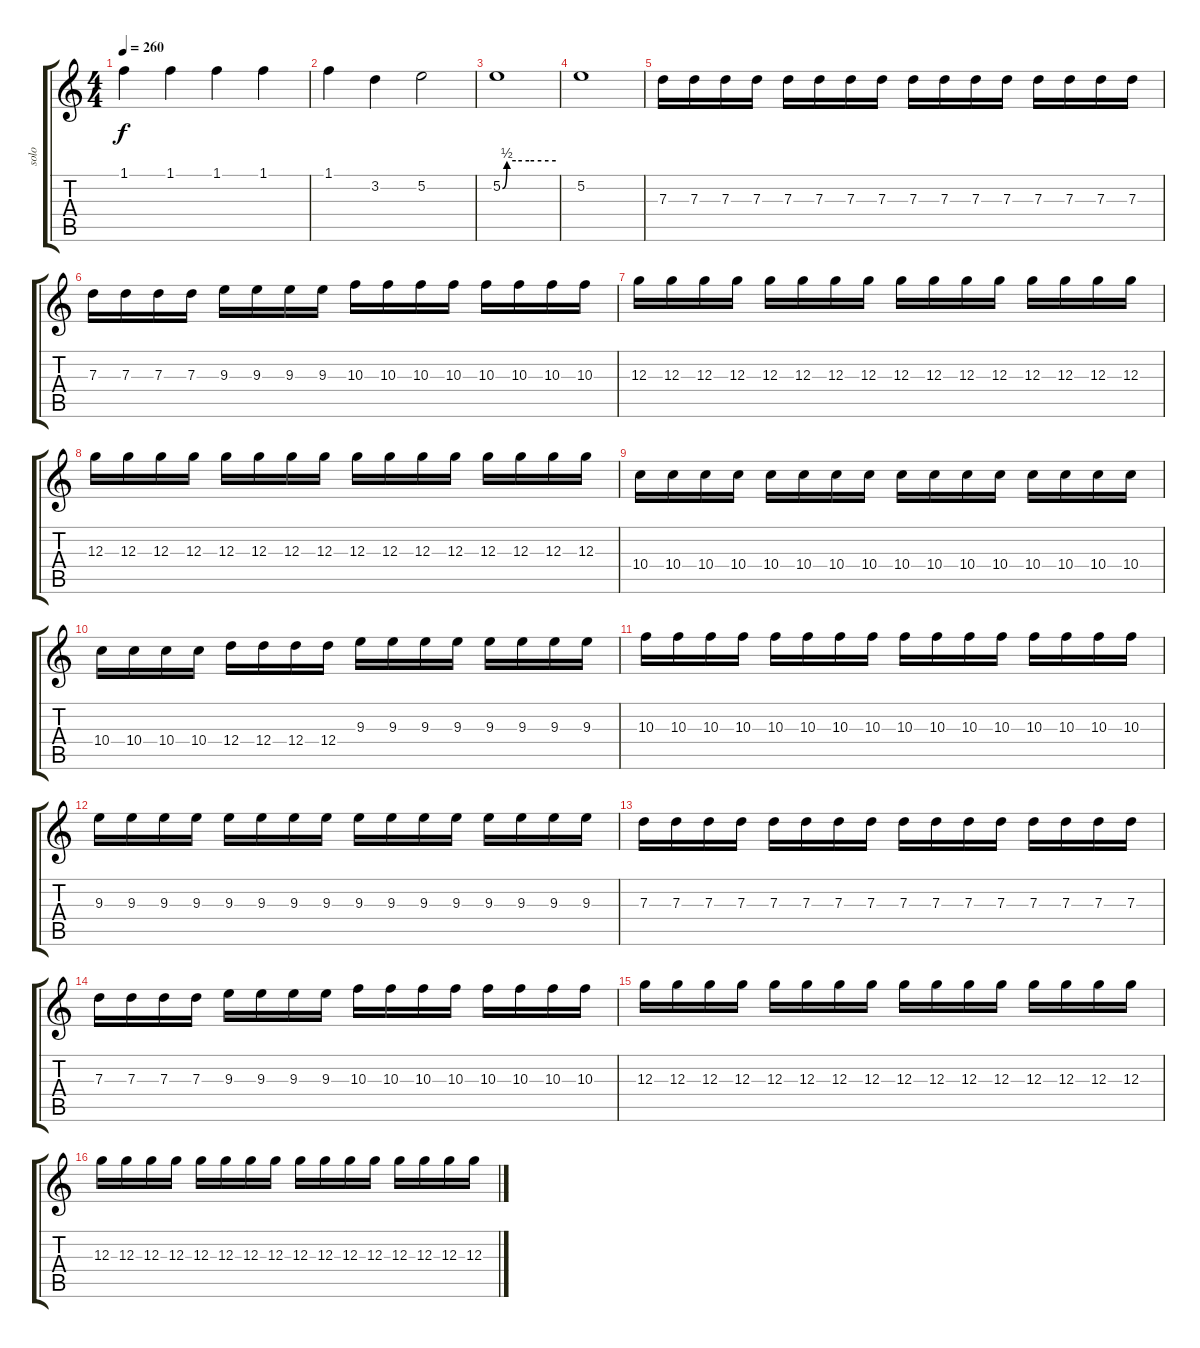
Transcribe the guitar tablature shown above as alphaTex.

\track ("solo" "solo") {instrument distortionguitar}
\staff {score tabs}
\tuning (E4 B3 G3 D3 A2 E2) {hide}
\ts (4 4)
\tempo 260
\clef g2
\ks c
1.1.4{dy f} 1.1.4 1.1.4 1.1.4 |
1.1.4 3.2.4 5.2.2 |
5.2{be (custom 0 0 5 2 15 2 30 2 60 2)}.1 |
5.2.1 |
7.3.16 7.3.16 7.3.16 7.3.16 7.3.16 7.3.16 7.3.16 7.3.16 7.3.16 7.3.16 7.3.16 7.3.16 7.3.16 7.3.16 7.3.16 7.3.16 |
7.3.16 7.3.16 7.3.16 7.3.16 9.3.16 9.3.16 9.3.16 9.3.16 10.3.16 10.3.16 10.3.16 10.3.16 10.3.16 10.3.16 10.3.16 10.3.16 |
12.3.16 12.3.16 12.3.16 12.3.16 12.3.16 12.3.16 12.3.16 12.3.16 12.3.16 12.3.16 12.3.16 12.3.16 12.3.16 12.3.16 12.3.16 12.3.16 |
12.3.16 12.3.16 12.3.16 12.3.16 12.3.16 12.3.16 12.3.16 12.3.16 12.3.16 12.3.16 12.3.16 12.3.16 12.3.16 12.3.16 12.3.16 12.3.16 |
10.4.16 10.4.16 10.4.16 10.4.16 10.4.16 10.4.16 10.4.16 10.4.16 10.4.16 10.4.16 10.4.16 10.4.16 10.4.16 10.4.16 10.4.16 10.4.16 |
10.4.16 10.4.16 10.4.16 10.4.16 12.4.16 12.4.16 12.4.16 12.4.16 9.3.16 9.3.16 9.3.16 9.3.16 9.3.16 9.3.16 9.3.16 9.3.16 |
10.3.16 10.3.16 10.3.16 10.3.16 10.3.16 10.3.16 10.3.16 10.3.16 10.3.16 10.3.16 10.3.16 10.3.16 10.3.16 10.3.16 10.3.16 10.3.16 |
9.3.16 9.3.16 9.3.16 9.3.16 9.3.16 9.3.16 9.3.16 9.3.16 9.3.16 9.3.16 9.3.16 9.3.16 9.3.16 9.3.16 9.3.16 9.3.16 |
7.3.16 7.3.16 7.3.16 7.3.16 7.3.16 7.3.16 7.3.16 7.3.16 7.3.16 7.3.16 7.3.16 7.3.16 7.3.16 7.3.16 7.3.16 7.3.16 |
7.3.16 7.3.16 7.3.16 7.3.16 9.3.16 9.3.16 9.3.16 9.3.16 10.3.16 10.3.16 10.3.16 10.3.16 10.3.16 10.3.16 10.3.16 10.3.16 |
12.3.16 12.3.16 12.3.16 12.3.16 12.3.16 12.3.16 12.3.16 12.3.16 12.3.16 12.3.16 12.3.16 12.3.16 12.3.16 12.3.16 12.3.16 12.3.16 |
12.3.16 12.3.16 12.3.16 12.3.16 12.3.16 12.3.16 12.3.16 12.3.16 12.3.16 12.3.16 12.3.16 12.3.16 12.3.16 12.3.16 12.3.16 12.3.16
